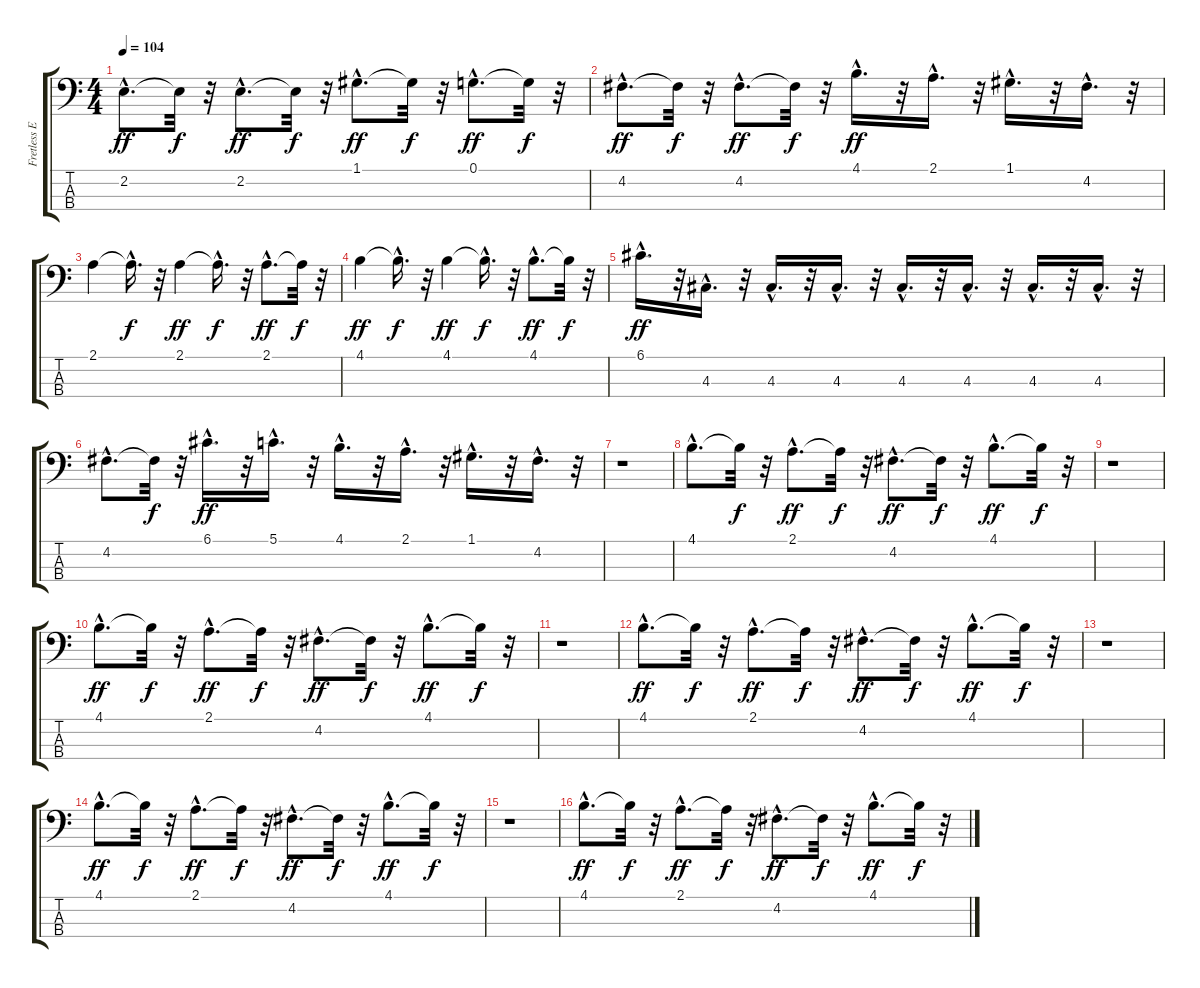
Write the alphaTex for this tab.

\track ("Fretless E.Bass" "Fretless E") {instrument fretlessbass}
\staff {score tabs}
\tuning (G2 D2 A1 E1) {hide}
\ts (4 4)
\tempo 104
\clef f4
\ks c
2.2{hac}.8{d dy ff} 2.2{t}.32{dy f} r.32 2.2{hac}.8{d dy ff} 2.2{t}.32{dy f} r.32 1.1{hac}.8{d dy ff} 1.1{t}.32{dy f} r.32 0.1{hac}.8{d dy ff} 0.1{t}.32{dy f} r.32 |
4.2{hac}.8{d dy ff} 4.2{t}.32{dy f} r.32 4.2{hac}.8{d dy ff} 4.2{t}.32{dy f} r.32 4.1{hac}.16{d dy ff} r.32 2.1{hac}.16{d} r.32 1.1{hac}.16{d} r.32 4.2{hac}.16{d} r.32 |
2.1.4 2.1{hac t}.16{d dy f} r.32 2.1.4{dy ff} 2.1{hac t}.16{d dy f} r.32 2.1{hac}.8{d dy ff} 2.1{t}.32{dy f} r.32 |
4.1.4{dy ff} 4.1{hac t}.16{d dy f} r.32 4.1.4{dy ff} 4.1{hac t}.16{d dy f} r.32 4.1{hac}.8{d dy ff} 4.1{t}.32{dy f} r.32 |
6.1{hac}.16{d dy ff} r.32 4.3{hac}.16{d} r.32 4.3{hac}.16{d} r.32 4.3{hac}.16{d} r.32 4.3{hac}.16{d} r.32 4.3{hac}.16{d} r.32 4.3{hac}.16{d} r.32 4.3{hac}.16{d} r.32 |
4.2{hac}.8{d} 4.2{t}.32{dy f} r.32 6.1{hac}.16{d dy ff} r.32 5.1{hac}.16{d} r.32 4.1{hac}.16{d} r.32 2.1{hac}.16{d} r.32 1.1{hac}.16{d} r.32 4.2{hac}.16{d} r.32 |
r.1 |
4.1{hac}.8{d} 4.1{t}.32{dy f} r.32 2.1{hac}.8{d dy ff} 2.1{t}.32{dy f} r.32 4.2{hac}.8{d dy ff} 4.2{t}.32{dy f} r.32 4.1{hac}.8{d dy ff} 4.1{t}.32{dy f} r.32 |
r.1 |
4.1{hac}.8{d dy ff} 4.1{t}.32{dy f} r.32 2.1{hac}.8{d dy ff} 2.1{t}.32{dy f} r.32 4.2{hac}.8{d dy ff} 4.2{t}.32{dy f} r.32 4.1{hac}.8{d dy ff} 4.1{t}.32{dy f} r.32 |
r.1 |
4.1{hac}.8{d dy ff volume 12} 4.1{t}.32{dy f} r.32 2.1{hac}.8{d dy ff volume 12} 2.1{t}.32{dy f} r.32 4.2{hac}.8{d dy ff volume 11} 4.2{t}.32{dy f} r.32 4.1{hac}.8{d dy ff volume 11} 4.1{t}.32{dy f} r.32 |
r.1 |
4.1{hac}.8{d dy ff volume 10} 4.1{t}.32{dy f} r.32 2.1{hac}.8{d dy ff volume 10} 2.1{t}.32{dy f} r.32 4.2{hac}.8{d dy ff volume 9} 4.2{t}.32{dy f} r.32 4.1{hac}.8{d dy ff volume 9} 4.1{t}.32{dy f} r.32 |
r.1 |
4.1{hac}.8{d dy ff volume 8} 4.1{t}.32{dy f} r.32 2.1{hac}.8{d dy ff volume 7} 2.1{t}.32{dy f} r.32 4.2{hac}.8{d dy ff volume 7} 4.2{t}.32{dy f} r.32 4.1{hac}.8{d dy ff volume 7} 4.1{t}.32{dy f} r.32
